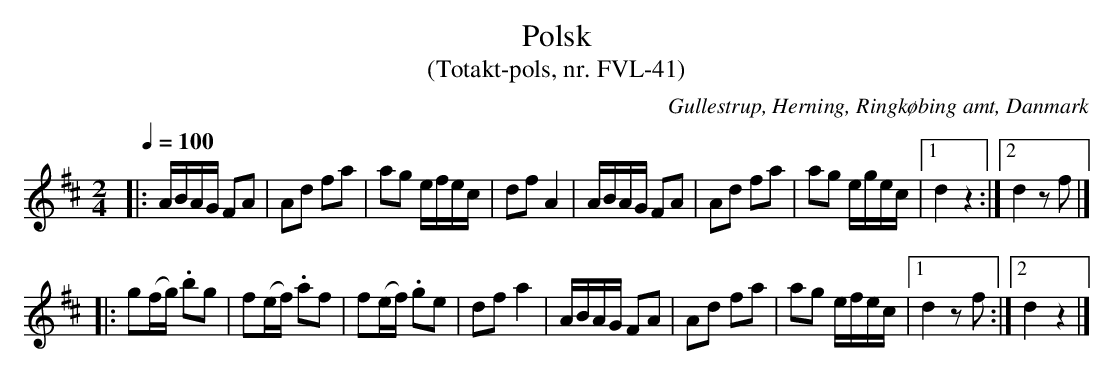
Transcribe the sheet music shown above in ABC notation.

X:1
T:Polsk
T:(Totakt-pols, nr. FVL-41)
O:Gullestrup, Herning, Ringkøbing amt, Danmark
M:2/4
L:1/8
Q:1/4=100
K:D
|: A/B/A/G/ FA | Ad fa | ag e/f/e/c/ | df A2 | A/B/A/G/ FA | Ad fa | ag e/g/e/c/ |1 d2 z2 :|2 d2 zf |]
|: g(f/g/) .bg | f(e/f/) .af | f(e/f/) .ge | df a2 | A/B/A/G/ FA | Ad fa | ag e/f/e/c/ |1 d2 zf :|2 d2 z2 |]
